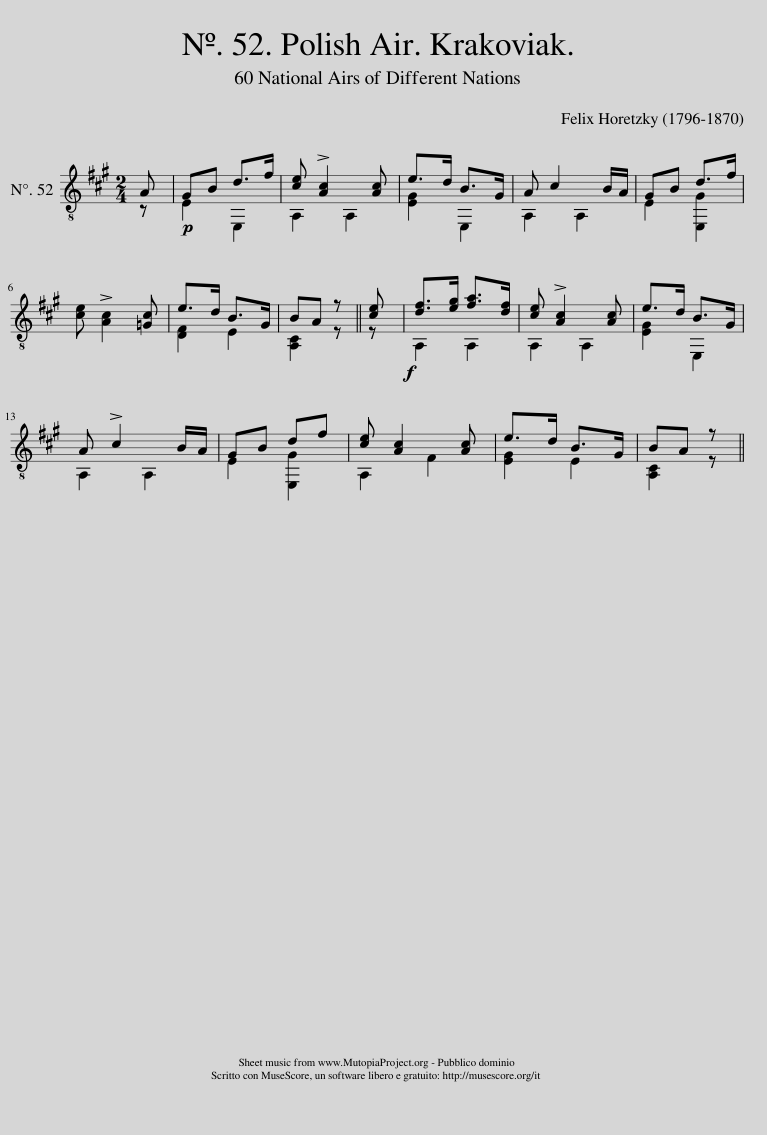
X:1
%%score ( 1 2 )
L:1/8
Q:1/4=120
M:2/4
I:linebreak $
K:A
V:1 treble-8
V:2 treble-8
V:1
 A |!p! GB d>f | [ce] !>![Ac]2 [Ac] | e>d B>G | A c2 B/A/ | %5
 GB d>f |$ [ce] !>![Ac]2 [=Gc] | e>d B>G | BA z || [ce] | %10
!f! [df]>[eg] [fa]>[df] | [ce] !>![Ac]2 [Ac] | e>d B>G |$ A !>!c2 B/A/ | GB df | %15
 [ce] [Ac]2 [Ac] | e>d B>G | BA z!D.C.! || %18
V:2
 z | E2 E,2 | A,2 A,2 | [EG]2 E,2 | A,2 A,2 | %5
 E2 [E,G]2 |$ x4 | [DF]2 E2 | [A,C]2 z || z | %10
 A,2 A,2 | A,2 A,2 | [EG]2 E,2 |$ A,2 A,2 | E2 [E,G]2 | %15
 A,2 F2 | [EG]2 E2 | [A,C]2 z || %18
